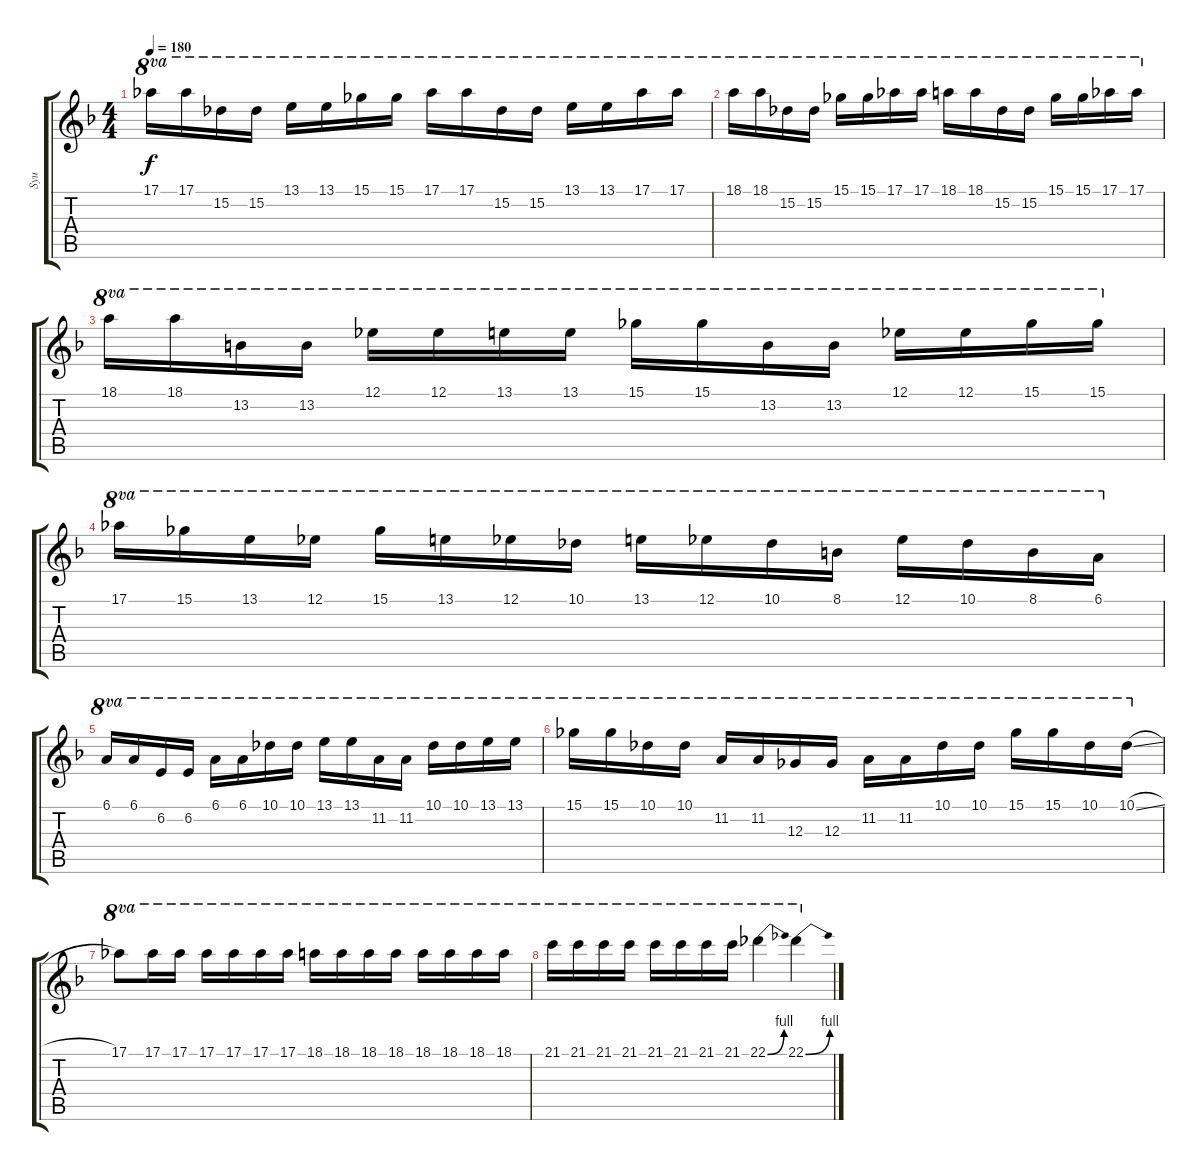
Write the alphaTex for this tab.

\track ("Syu" "Syu") {instrument distortionguitar}
\staff {score tabs}
\tuning (Eb4 Bb3 Gb3 Db3 Ab2 Eb2) {hide}
\ts (4 4)
\tempo 180
\clef g2
\ks f
17.1.16{ot 8va dy f} 17.1.16{ot 8va} 15.2.16{ot 8va} 15.2.16{ot 8va} 13.1.16{ot 8va} 13.1.16{ot 8va} 15.1.16{ot 8va} 15.1.16{ot 8va} 17.1.16{ot 8va} 17.1.16{ot 8va} 15.2.16{ot 8va} 15.2.16{ot 8va} 13.1.16{ot 8va} 13.1.16{ot 8va} 17.1.16{ot 8va} 17.1.16{ot 8va} |
18.1.16{ot 8va} 18.1.16{ot 8va} 15.2.16{ot 8va} 15.2.16{ot 8va} 15.1.16{ot 8va} 15.1.16{ot 8va} 17.1.16{ot 8va} 17.1.16{ot 8va} 18.1.16{ot 8va} 18.1.16{ot 8va} 15.2.16{ot 8va} 15.2.16{ot 8va} 15.1.16{ot 8va} 15.1.16{ot 8va} 17.1.16{ot 8va} 17.1.16{ot 8va} |
18.1.16{ot 8va} 18.1.16{ot 8va} 13.2.16{ot 8va} 13.2.16{ot 8va} 12.1.16{ot 8va} 12.1.16{ot 8va} 13.1.16{ot 8va} 13.1.16{ot 8va} 15.1.16{ot 8va} 15.1.16{ot 8va} 13.2.16{ot 8va} 13.2.16{ot 8va} 12.1.16{ot 8va} 12.1.16{ot 8va} 15.1.16{ot 8va} 15.1.16{ot 8va} |
17.1.16{ot 8va} 15.1.16{ot 8va} 13.1.16{ot 8va} 12.1.16{ot 8va} 15.1.16{ot 8va} 13.1.16{ot 8va} 12.1.16{ot 8va} 10.1.16{ot 8va} 13.1.16{ot 8va} 12.1.16{ot 8va} 10.1.16{ot 8va} 8.1.16{ot 8va} 12.1.16{ot 8va} 10.1.16{ot 8va} 8.1.16{ot 8va} 6.1.16{ot 8va} |
6.1.16{ot 8va} 6.1.16{ot 8va} 6.2.16{ot 8va} 6.2.16{ot 8va} 6.1.16{ot 8va} 6.1.16{ot 8va} 10.1.16{ot 8va} 10.1.16{ot 8va} 13.1.16{ot 8va} 13.1.16{ot 8va} 11.2.16{ot 8va} 11.2.16{ot 8va} 10.1.16{ot 8va} 10.1.16{ot 8va} 13.1.16{ot 8va} 13.1.16{ot 8va} |
15.1.16{ot 8va} 15.1.16{ot 8va} 10.1.16{ot 8va} 10.1.16{ot 8va} 11.2.16{ot 8va} 11.2.16{ot 8va} 12.3.16{ot 8va} 12.3.16{ot 8va} 11.2.16{ot 8va} 11.2.16{ot 8va} 10.1.16{ot 8va} 10.1.16{ot 8va} 15.1.16{ot 8va} 15.1.16{ot 8va} 10.1.16{ot 8va} 10.1{sl}.16{ot 8va} |
17.1.8{ot 8va} 17.1.16{ot 8va} 17.1.16{ot 8va} 17.1.16{ot 8va} 17.1.16{ot 8va} 17.1.16{ot 8va} 17.1.16{ot 8va} 18.1.16{ot 8va} 18.1.16{ot 8va} 18.1.16{ot 8va} 18.1.16{ot 8va} 18.1.16{ot 8va} 18.1.16{ot 8va} 18.1.16{ot 8va} 18.1.16{ot 8va} |
21.1.16{ot 8va} 21.1.16{ot 8va} 21.1.16{ot 8va} 21.1.16{ot 8va} 21.1.16{ot 8va} 21.1.16{ot 8va} 21.1.16{ot 8va} 21.1.16{ot 8va} 22.1{be (bend 0 0 60 4)}.4{ot 8va} 22.1{be (bend 0 0 60 4)}.4{ot 8va}
